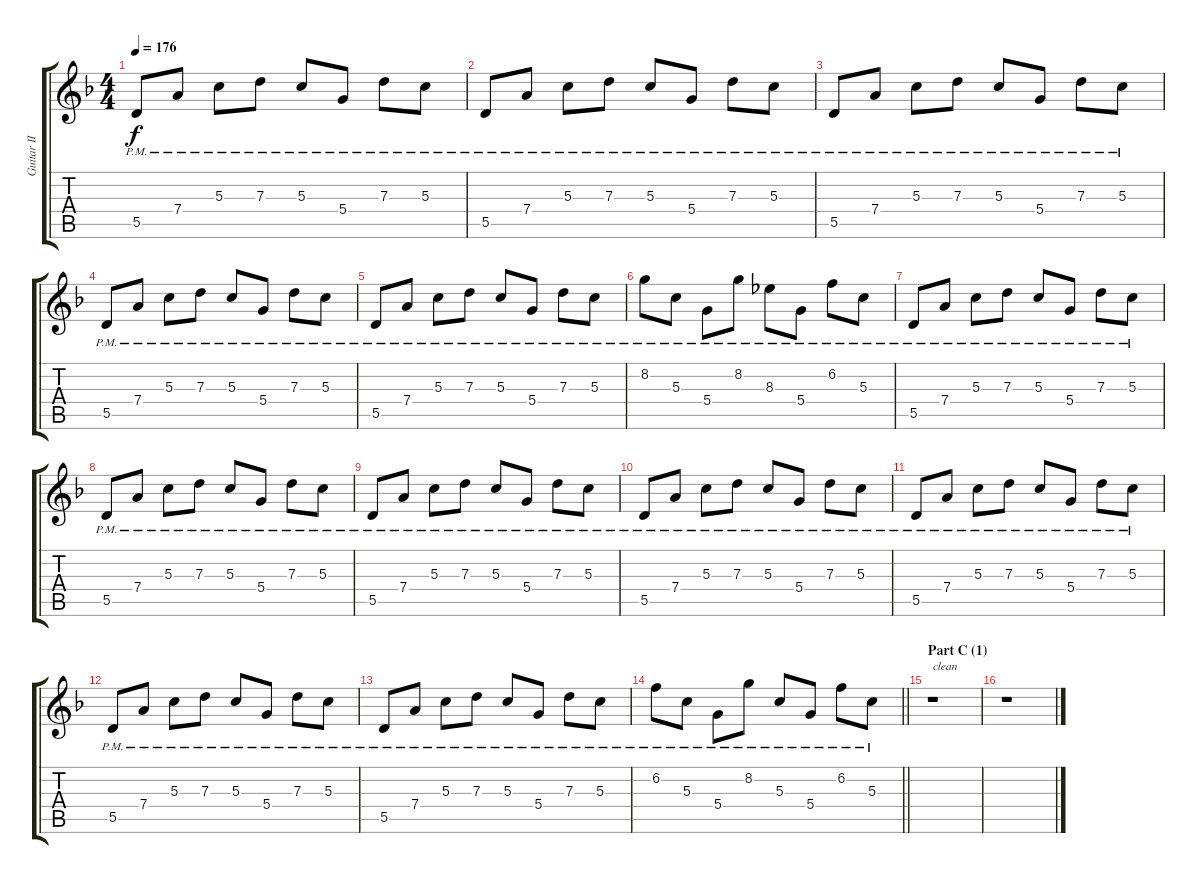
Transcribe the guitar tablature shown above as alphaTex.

\track ("Guitar II (Daita)" "Guitar II ") {instrument distortionguitar}
\staff {score tabs}
\tuning (E4 B3 G3 D3 A2 D2) {hide}
\ts (4 4)
\tempo 176
\clef g2
\ks f
5.5{pm}.8{dy f} 7.4{pm}.8 5.3{pm}.8 7.3{pm}.8 5.3{pm}.8 5.4{pm}.8 7.3{pm}.8 5.3{pm}.8 |
5.5{pm}.8 7.4{pm}.8 5.3{pm}.8 7.3{pm}.8 5.3{pm}.8 5.4{pm}.8 7.3{pm}.8 5.3{pm}.8 |
5.5{pm}.8 7.4{pm}.8 5.3{pm}.8 7.3{pm}.8 5.3{pm}.8 5.4{pm}.8 7.3{pm}.8 5.3{pm}.8 |
5.5{pm}.8 7.4{pm}.8 5.3{pm}.8 7.3{pm}.8 5.3{pm}.8 5.4{pm}.8 7.3{pm}.8 5.3{pm}.8 |
5.5{pm}.8 7.4{pm}.8 5.3{pm}.8 7.3{pm}.8 5.3{pm}.8 5.4{pm}.8 7.3{pm}.8 5.3{pm}.8 |
8.2{pm}.8 5.3{pm}.8 5.4{pm}.8 8.2{pm}.8 8.3{pm}.8 5.4{pm}.8 6.2{pm}.8 5.3{pm}.8 |
5.5{pm}.8 7.4{pm}.8 5.3{pm}.8 7.3{pm}.8 5.3{pm}.8 5.4{pm}.8 7.3{pm}.8 5.3{pm}.8 |
5.5{pm}.8 7.4{pm}.8 5.3{pm}.8 7.3{pm}.8 5.3{pm}.8 5.4{pm}.8 7.3{pm}.8 5.3{pm}.8 |
5.5{pm}.8 7.4{pm}.8 5.3{pm}.8 7.3{pm}.8 5.3{pm}.8 5.4{pm}.8 7.3{pm}.8 5.3{pm}.8 |
5.5{pm}.8 7.4{pm}.8 5.3{pm}.8 7.3{pm}.8 5.3{pm}.8 5.4{pm}.8 7.3{pm}.8 5.3{pm}.8 |
5.5{pm}.8 7.4{pm}.8 5.3{pm}.8 7.3{pm}.8 5.3{pm}.8 5.4{pm}.8 7.3{pm}.8 5.3{pm}.8 |
5.5{pm}.8 7.4{pm}.8 5.3{pm}.8 7.3{pm}.8 5.3{pm}.8 5.4{pm}.8 7.3{pm}.8 5.3{pm}.8 |
5.5{pm}.8 7.4{pm}.8 5.3{pm}.8 7.3{pm}.8 5.3{pm}.8 5.4{pm}.8 7.3{pm}.8 5.3{pm}.8 |
\barLineRight lightlight
6.2{pm}.8 5.3{pm}.8 5.4{pm}.8 8.2{pm}.8 5.3{pm}.8 5.4{pm}.8 6.2{pm}.8 5.3{pm}.8 |
\section ("" "Part C (1)")
r.1{txt "clean" instrument electricguitarclean} |
r.1
